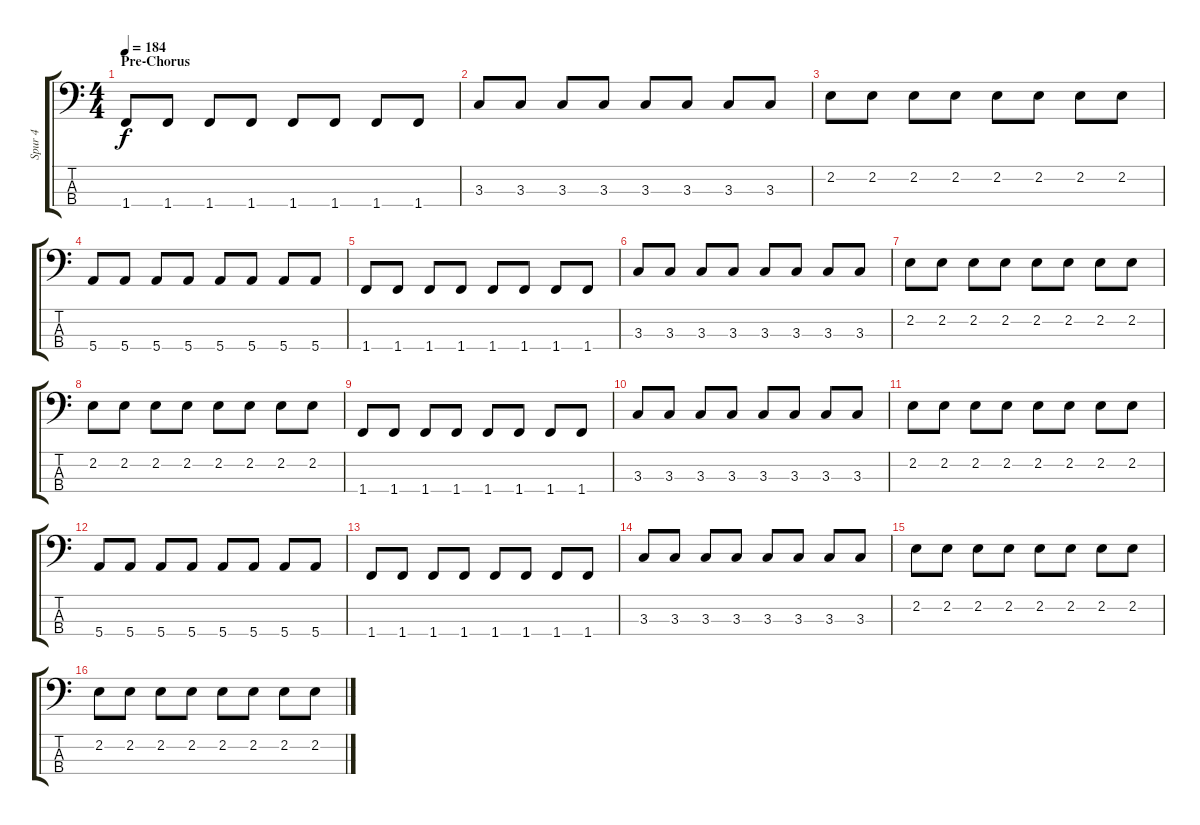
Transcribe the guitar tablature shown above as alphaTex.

\track ("Spur 4" "Spur 4") {instrument electricbassfinger}
\staff {score tabs}
\tuning (G2 D2 A1 E1) {hide}
\ts (4 4)
\section ("" "Pre-Chorus")
\tempo 184
\clef f4
\ks c
1.4.8{dy f} 1.4.8 1.4.8 1.4.8 1.4.8 1.4.8 1.4.8 1.4.8 |
3.3.8 3.3.8 3.3.8 3.3.8 3.3.8 3.3.8 3.3.8 3.3.8 |
2.2.8 2.2.8 2.2.8 2.2.8 2.2.8 2.2.8 2.2.8 2.2.8 |
5.4.8 5.4.8 5.4.8 5.4.8 5.4.8 5.4.8 5.4.8 5.4.8 |
1.4.8 1.4.8 1.4.8 1.4.8 1.4.8 1.4.8 1.4.8 1.4.8 |
3.3.8 3.3.8 3.3.8 3.3.8 3.3.8 3.3.8 3.3.8 3.3.8 |
2.2.8 2.2.8 2.2.8 2.2.8 2.2.8 2.2.8 2.2.8 2.2.8 |
2.2.8 2.2.8 2.2.8 2.2.8 2.2.8 2.2.8 2.2.8 2.2.8 |
1.4.8 1.4.8 1.4.8 1.4.8 1.4.8 1.4.8 1.4.8 1.4.8 |
3.3.8 3.3.8 3.3.8 3.3.8 3.3.8 3.3.8 3.3.8 3.3.8 |
2.2.8 2.2.8 2.2.8 2.2.8 2.2.8 2.2.8 2.2.8 2.2.8 |
5.4.8 5.4.8 5.4.8 5.4.8 5.4.8 5.4.8 5.4.8 5.4.8 |
1.4.8 1.4.8 1.4.8 1.4.8 1.4.8 1.4.8 1.4.8 1.4.8 |
3.3.8 3.3.8 3.3.8 3.3.8 3.3.8 3.3.8 3.3.8 3.3.8 |
2.2.8 2.2.8 2.2.8 2.2.8 2.2.8 2.2.8 2.2.8 2.2.8 |
2.2.8 2.2.8 2.2.8 2.2.8 2.2.8 2.2.8 2.2.8 2.2.8
